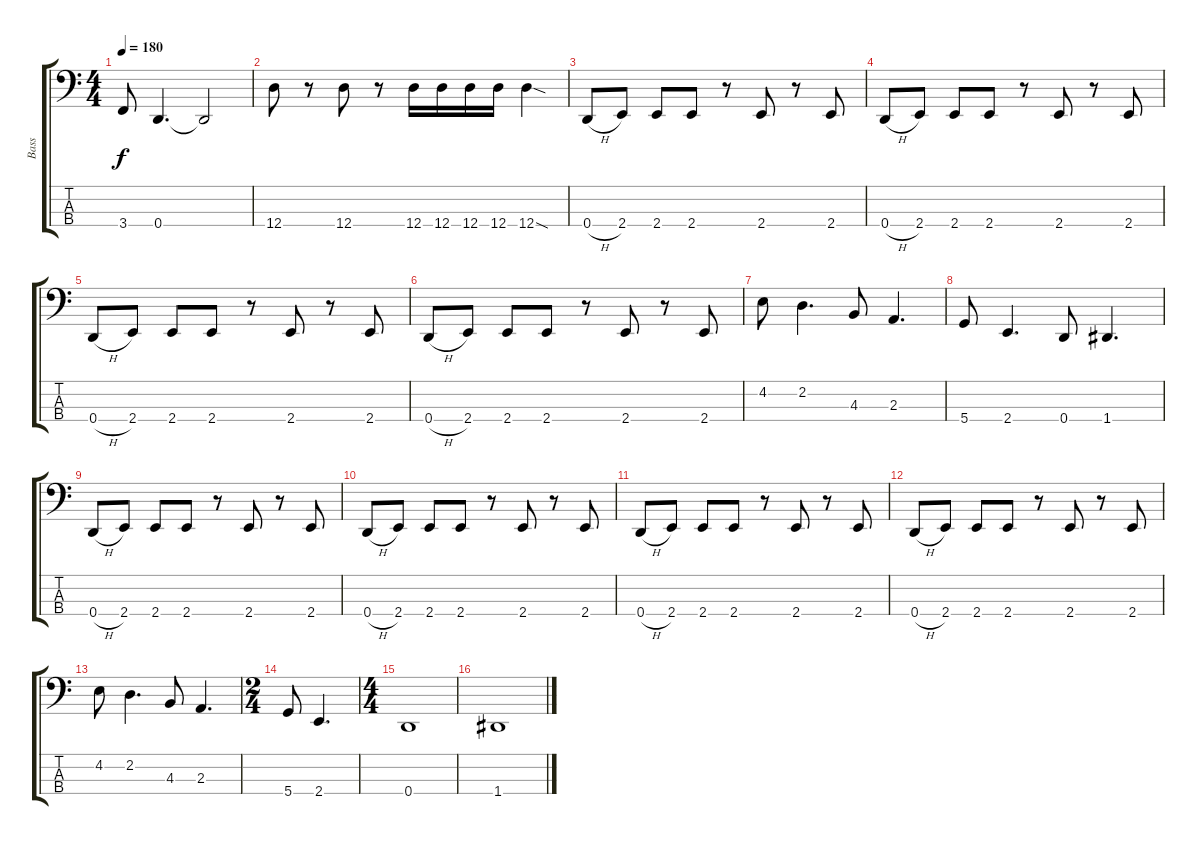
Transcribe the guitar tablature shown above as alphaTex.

\track ("Bass" "Bass") {instrument distortionguitar}
\staff {score tabs}
\tuning (F2 C2 G1 D1) {hide}
\ts (4 4)
\tempo 180
\clef f4
\ks c
3.4.8{dy f} 0.4.4{d} 0.4{t}.2 |
12.4.8 r.8 12.4.8 r.8 12.4.16 12.4.16 12.4.16 12.4.16 12.4{sod}.4 |
0.4{h}.8 2.4.8 2.4.8 2.4.8 r.8 2.4.8 r.8 2.4.8 |
0.4{h}.8 2.4.8 2.4.8 2.4.8 r.8 2.4.8 r.8 2.4.8 |
0.4{h}.8 2.4.8 2.4.8 2.4.8 r.8 2.4.8 r.8 2.4.8 |
0.4{h}.8 2.4.8 2.4.8 2.4.8 r.8 2.4.8 r.8 2.4.8 |
4.2.8 2.2.4{d} 4.3.8 2.3.4{d} |
5.4.8 2.4.4{d} 0.4.8 1.4.4{d} |
0.4{h}.8 2.4.8 2.4.8 2.4.8 r.8 2.4.8 r.8 2.4.8 |
0.4{h}.8 2.4.8 2.4.8 2.4.8 r.8 2.4.8 r.8 2.4.8 |
0.4{h}.8 2.4.8 2.4.8 2.4.8 r.8 2.4.8 r.8 2.4.8 |
0.4{h}.8 2.4.8 2.4.8 2.4.8 r.8 2.4.8 r.8 2.4.8 |
4.2.8 2.2.4{d} 4.3.8 2.3.4{d} |
\ts (2 4)
5.4.8 2.4.4{d} |
\ts (4 4)
0.4.1 |
1.4.1
